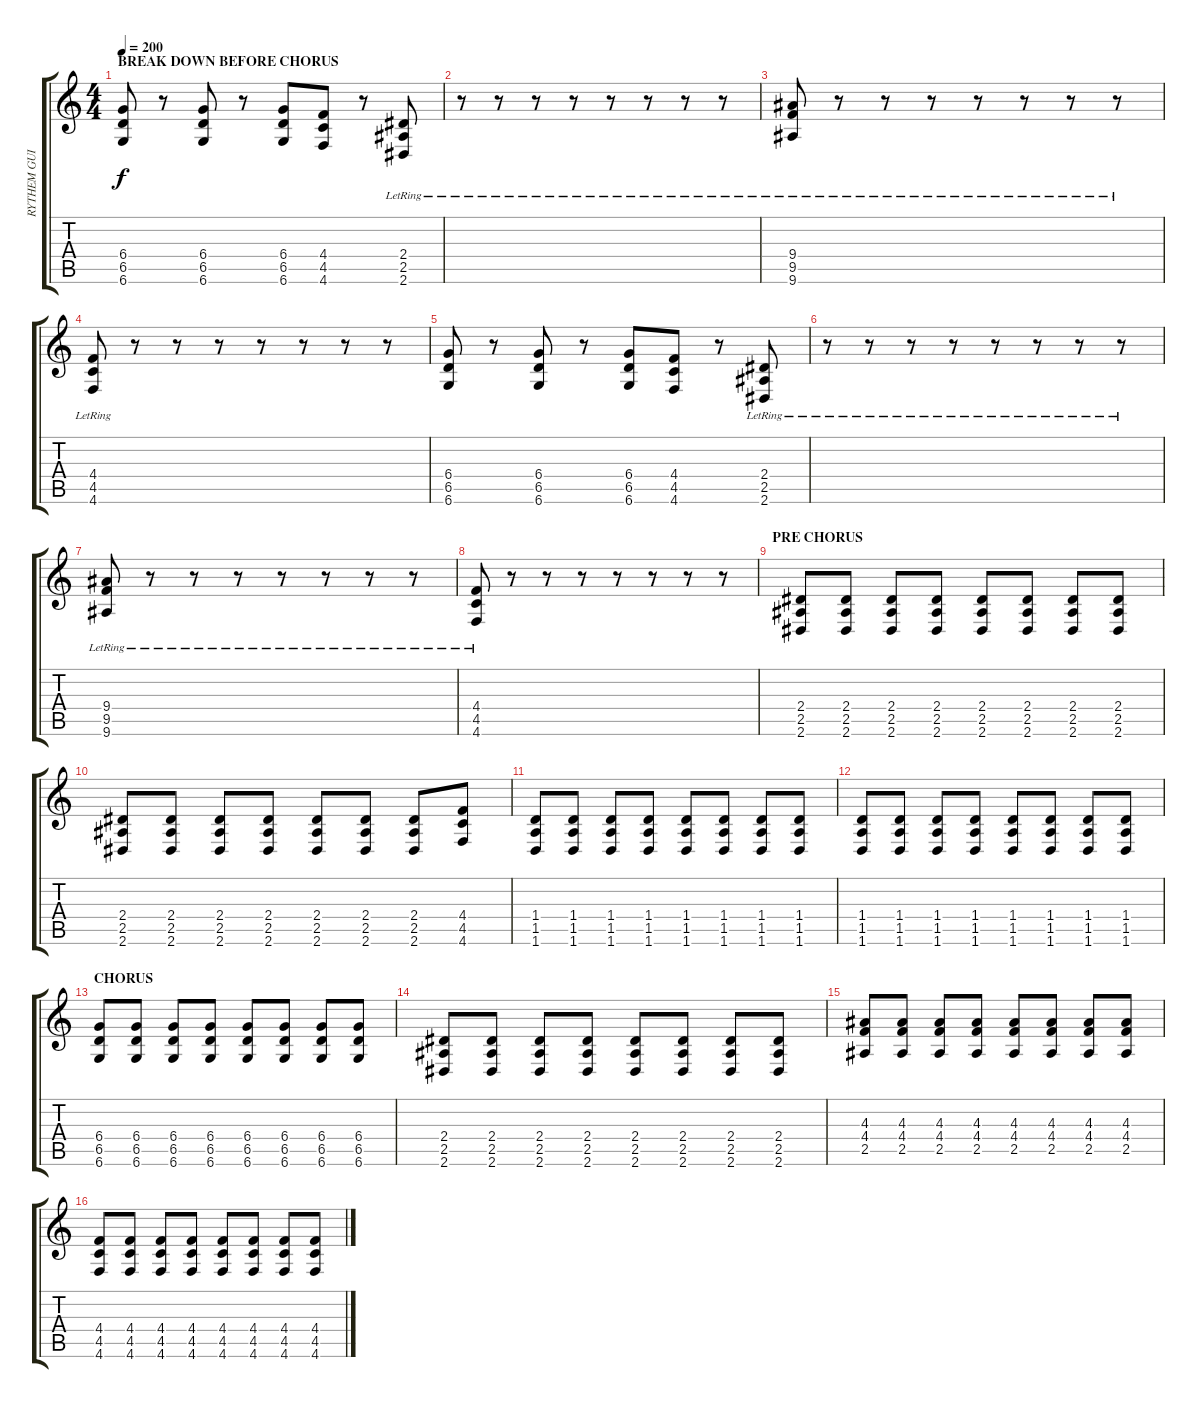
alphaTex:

\track ("RYTHEM GUITAR" "RYTHEM GUI") {instrument distortionguitar}
\staff {score tabs}
\tuning (Eb4 Bb3 Gb3 Db3 Ab2 Db2) {hide}
\ts (4 4)
\section ("" "BREAK DOWN BEFORE CHORUS")
\tempo 200
\clef g2
\ks c
(6.4 6.5 6.6).8{dy f} r.8 (6.4 6.5 6.6).8 r.8 (6.4 6.5 6.6).8 (4.4 4.5 4.6).8 r.8 (2.4{lr} 2.5{lr} 2.6{lr}).8 |
r.8 r.8 r.8 r.8 r.8 r.8 r.8 r.8 |
(9.4{lr} 9.5{lr} 9.6{lr}).8 r.8 r.8 r.8 r.8 r.8 r.8 r.8 |
(4.4{lr} 4.5{lr} 4.6{lr}).8 r.8 r.8 r.8 r.8 r.8 r.8 r.8 |
(6.4 6.5 6.6).8 r.8 (6.4 6.5 6.6).8 r.8 (6.4 6.5 6.6).8 (4.4 4.5 4.6).8 r.8 (2.4{lr} 2.5{lr} 2.6{lr}).8 |
r.8 r.8 r.8 r.8 r.8 r.8 r.8 r.8 |
(9.4{lr} 9.5{lr} 9.6{lr}).8 r.8 r.8 r.8 r.8 r.8 r.8 r.8 |
(4.4{lr} 4.5{lr} 4.6{lr}).8 r.8 r.8 r.8 r.8 r.8 r.8 r.8 |
\section ("" "PRE CHORUS")
(2.4 2.5 2.6).8 (2.4 2.5 2.6).8 (2.4 2.5 2.6).8 (2.4 2.5 2.6).8 (2.4 2.5 2.6).8 (2.4 2.5 2.6).8 (2.4 2.5 2.6).8 (2.4 2.5 2.6).8 |
(2.4 2.5 2.6).8 (2.4 2.5 2.6).8 (2.4 2.5 2.6).8 (2.4 2.5 2.6).8 (2.4 2.5 2.6).8 (2.4 2.5 2.6).8 (2.4 2.5 2.6).8 (4.4 4.5 4.6).8 |
(1.4 1.5 1.6).8 (1.4 1.5 1.6).8 (1.4 1.5 1.6).8 (1.4 1.5 1.6).8 (1.4 1.5 1.6).8 (1.4 1.5 1.6).8 (1.4 1.5 1.6).8 (1.4 1.5 1.6).8 |
(1.4 1.5 1.6).8 (1.4 1.5 1.6).8 (1.4 1.5 1.6).8 (1.4 1.5 1.6).8 (1.4 1.5 1.6).8 (1.4 1.5 1.6).8 (1.4 1.5 1.6).8 (1.4 1.5 1.6).8 |
\section ("" "CHORUS")
(6.4 6.5 6.6).8 (6.4 6.5 6.6).8 (6.4 6.5 6.6).8 (6.4 6.5 6.6).8 (6.4 6.5 6.6).8 (6.4 6.5 6.6).8 (6.4 6.5 6.6).8 (6.4 6.5 6.6).8 |
(2.4 2.5 2.6).8 (2.4 2.5 2.6).8 (2.4 2.5 2.6).8 (2.4 2.5 2.6).8 (2.4 2.5 2.6).8 (2.4 2.5 2.6).8 (2.4 2.5 2.6).8 (2.4 2.5 2.6).8 |
(4.3 4.4 2.5).8 (4.3 4.4 2.5).8 (4.3 4.4 2.5).8 (4.3 4.4 2.5).8 (4.3 4.4 2.5).8 (4.3 4.4 2.5).8 (4.3 4.4 2.5).8 (4.3 4.4 2.5).8 |
(4.4 4.5 4.6).8 (4.4 4.5 4.6).8 (4.4 4.5 4.6).8 (4.4 4.5 4.6).8 (4.4 4.5 4.6).8 (4.4 4.5 4.6).8 (4.4 4.5 4.6).8 (4.4 4.5 4.6).8
